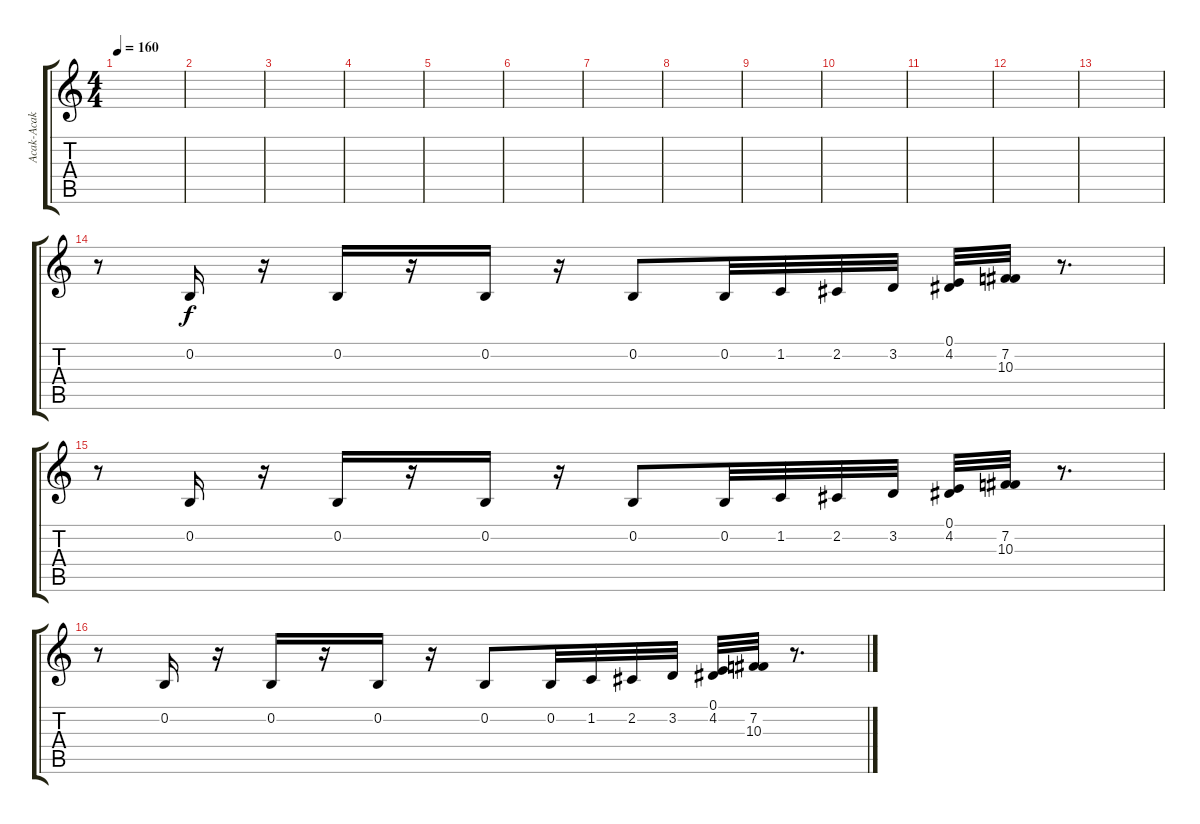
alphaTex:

\track ("Acak-Acak" "Acak-Acak") {instrument lead2sawtooth}
\staff {score tabs}
\tuning (E4 B3 G3 D3 A2 E2) {hide}
\ts (4 4)
\tempo 160
\clef g2
\ks c
|
|
|
|
|
|
|
|
|
|
|
|
|
r.8 0.2.16 r.16 0.2.16 r.16 0.2.16 r.16 0.2.8 0.2.32 1.2.32 2.2.32 3.2.32 (0.1 4.2).32 (7.2 10.3).32 r.8{d} |
r.8 0.2.16 r.16 0.2.16 r.16 0.2.16 r.16 0.2.8 0.2.32 1.2.32 2.2.32 3.2.32 (0.1 4.2).32 (7.2 10.3).32 r.8{d} |
r.8 0.2.16 r.16 0.2.16 r.16 0.2.16 r.16 0.2.8 0.2.32 1.2.32 2.2.32 3.2.32 (0.1 4.2).32 (7.2 10.3).32 r.8{d}
